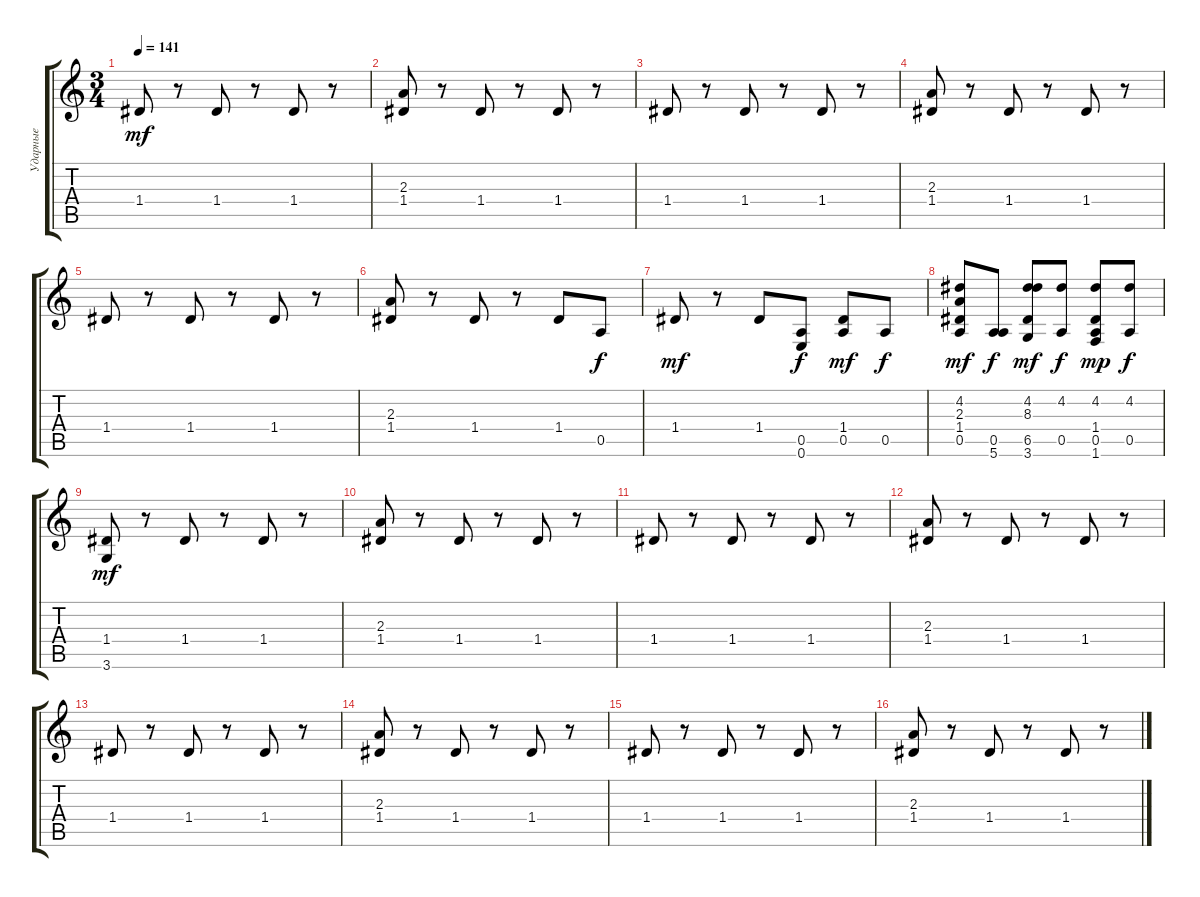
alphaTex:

\track ("Ударные" "Ударные") {instrument acousticguitarnylon}
\staff {score tabs}
\tuning (E4 B3 G3 D3 A2 E2) {hide}
\ts (3 4)
\tempo 141
\clef g2
\ks c
1.4.8{dy mf} r.8 1.4.8 r.8 1.4.8 r.8 |
(2.3 1.4).8 r.8 1.4.8 r.8 1.4.8 r.8 |
1.4.8 r.8 1.4.8 r.8 1.4.8 r.8 |
(2.3 1.4).8 r.8 1.4.8 r.8 1.4.8 r.8 |
1.4.8 r.8 1.4.8 r.8 1.4.8 r.8 |
(2.3 1.4).8 r.8 1.4.8 r.8 1.4.8 0.5.8{dy f} |
1.4.8{dy mf} r.8 1.4.8 (0.5 0.6).8{dy f} (1.4 0.5).8{dy mf} 0.5.8{dy f} |
(4.2 2.3 1.4 0.5).8{dy mf} (0.5 5.6).8{dy f} (4.2 8.3 6.5 3.6).8{dy mf} (4.2 0.5).8{dy f} (4.2 1.4 0.5 1.6).8{dy mp} (4.2 0.5).8{dy f} |
(1.4 3.6).8{dy mf} r.8 1.4.8 r.8 1.4.8 r.8 |
(2.3 1.4).8 r.8 1.4.8 r.8 1.4.8 r.8 |
1.4.8 r.8 1.4.8 r.8 1.4.8 r.8 |
(2.3 1.4).8 r.8 1.4.8 r.8 1.4.8 r.8 |
1.4.8 r.8 1.4.8 r.8 1.4.8 r.8 |
(2.3 1.4).8 r.8 1.4.8 r.8 1.4.8 r.8 |
1.4.8 r.8 1.4.8 r.8 1.4.8 r.8 |
(2.3 1.4).8 r.8 1.4.8 r.8 1.4.8 r.8
